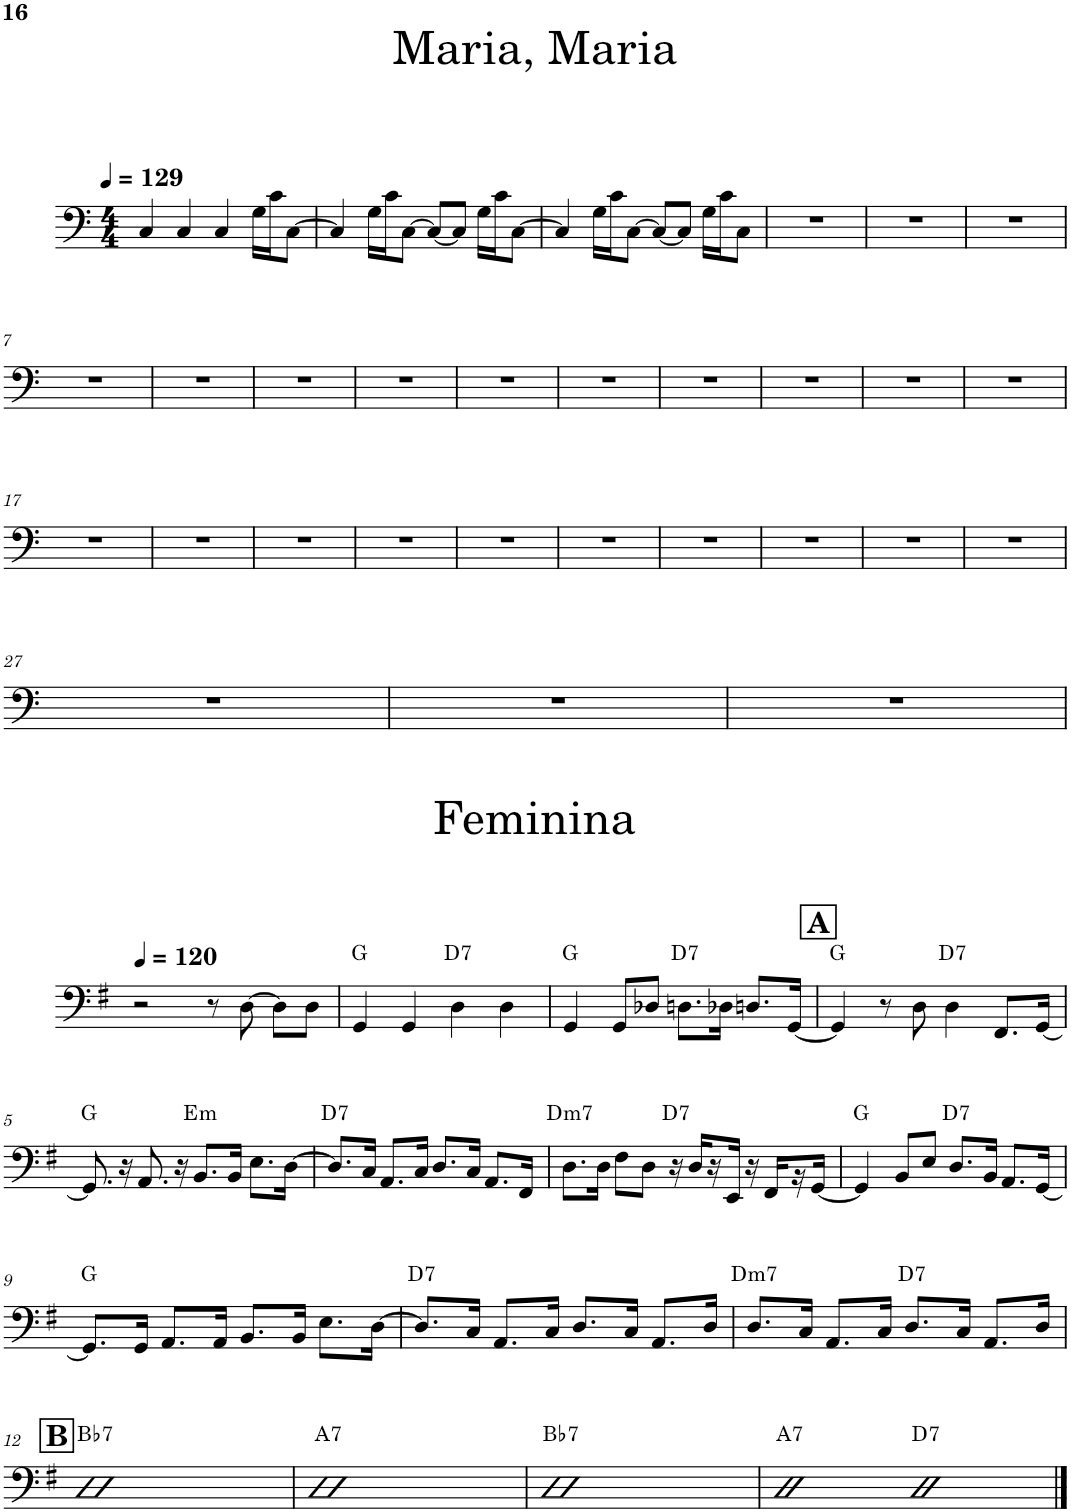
**kern	**harte
*part1	*part1
*staff1	*
*I"Acoustic Bass	*
*I'Bass	*
!!LO:PB:g=z
*clefF4	*
*Trd7c12	*
*k[]	*
*M4/4	*
*MM129	*
=1	=1
4C/	.
4C/	.
4C/	.
16G\LL	.
16c\J	.
[8C\J	.
=2	=2
4C/]	.
16G\LL	.
16c\J	.
[8C\J	.
8C/L_	.
8C/J]	.
16G\LL	.
16c\J	.
[8C\J	.
=3	=3
4C/]	.
16G\LL	.
16c\J	.
[8C\J	.
8C/L_	.
8C/J]	.
16G\LL	.
16c\J	.
8C\J	.
=4	=4
1r	.
=5	=5
1r	.
=6	=6
1r	.
!!LO:LB:g=z
=7	=7
1r	.
=8	=8
1r	.
=9	=9
1r	.
=10	=10
1r	.
=11	=11
1r	.
=12	=12
1r	.
=13	=13
1r	.
=14	=14
1r	.
=15	=15
1r	.
=16	=16
1r	.
!!LO:LB:g=z
=17	=17
1r	.
=18	=18
1r	.
=19	=19
1r	.
=20	=20
1r	.
=21	=21
1r	.
=22	=22
1r	.
=23	=23
1r	.
=24	=24
1r	.
=25	=25
1r	.
=26	=26
1r	.
!!LO:LB:g=z
=27	=27
1r	.
=28	=28
1r	.
=29	=29
1r	.
!!LO:LB:g=z
=1	=1
*k[f#]	*
*MM120	*
2r	.
8r	.
[8D\	.
8D\L]	.
8D\J	.
=2	=2
4GG/	G:maj
4GG/	.
!	!LO:H:kt=7
4D\	D:7
4D\	.
=3	=3
4GG/	G:maj
8GG/L	.
8D-X/J	.
!	!LO:H:kt=7
8.Dn\L	D:7
16D-X\Jk	.
8.Dn/L	.
[16GG/Jk	.
!!LO:REH:place=s1:a:B:cj:fs=14:t=A
=4	=4
4GG/]	G:maj
8r	.
8D\	.
!	!LO:H:kt=7
4D\	D:7
8.FF#/L	.
[16GG/Jk	.
!!LO:LB:g=z
=5	=5
8.GG/]	G:maj
16r	.
8.AA/	.
16r	.
!	!LO:H:kt=m
8.BB/L	E:min
16BB/Jk	.
8.E\L	.
[16D\Jk	.
=6	=6
!	!LO:H:kt=7
8.D/L]	D:7
16C/Jk	.
8.AA/L	.
16C/Jk	.
8.D/L	.
16C/Jk	.
8.AA/L	.
16FF#/Jk	.
=7	=7
!	!LO:H:kt=m7
8.D\L	D:min7
16D\Jk	.
8F#\L	.
8D\J	.
!	!LO:H:kt=7
16r	D:7
16D/LL	.
16r	.
16EE/JL	.
16r	.
16FF#/LL	.
16r	.
[16GG/JL	.
=8	=8
4GG/]	G:maj
8BB/L	.
8E/J	.
!	!LO:H:kt=7
8.D/L	D:7
16BB/Jk	.
8.AA/L	.
[16GG/Jk	.
!!LO:LB:g=z
=9	=9
8.GG/L]	G:maj
16GG/Jk	.
8.AA/L	.
16AA/Jk	.
8.BB/L	.
16BB/Jk	.
8.E\L	.
[16D\Jk	.
=10	=10
!	!LO:H:kt=7
8.D/L]	D:7
16C/Jk	.
8.AA/L	.
16C/Jk	.
8.D/L	.
16C/Jk	.
8.AA/L	.
16D/Jk	.
=11	=11
!	!LO:H:kt=m7
8.D/L	D:min7
16C/Jk	.
8.AA/L	.
16C/Jk	.
!	!LO:H:kt=7
8.D/L	D:7
16C/Jk	.
8.AA/L	.
16D/Jk	.
!!LO:LB:g=z
!!LO:REH:place=s1:a:B:cj:fs=14:t=B
=12	=12
!	!LO:H:kt=7
1D	Bb:7
=13	=13
!	!LO:H:kt=7
1D	A:7
=14	=14
!	!LO:H:kt=7
1D	Bb:7
=15	=15
!	!LO:H:kt=7
2D	A:7
!	!LO:H:kt=7
2D	D:7
==	==
*-	*-
